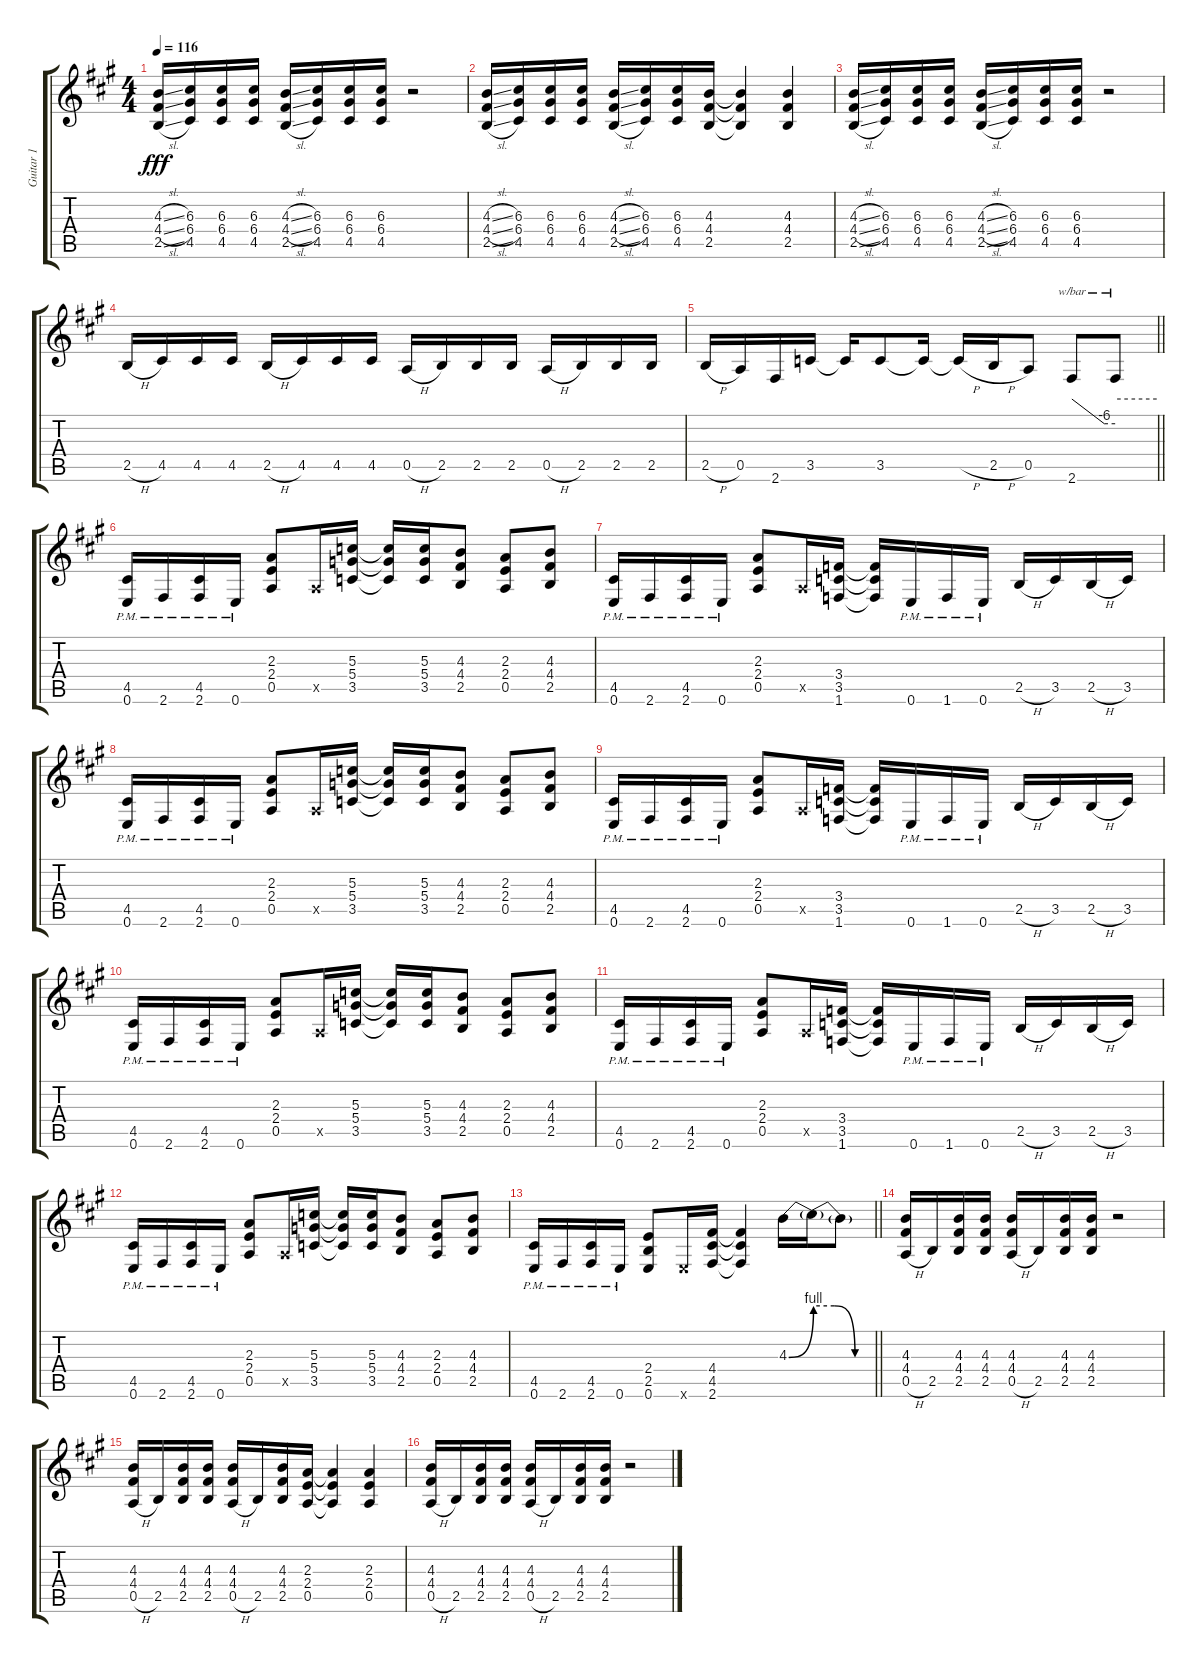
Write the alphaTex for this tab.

\track ("Guitar 1" "Guitar 1") {instrument distortionguitar}
\staff {score tabs}
\tuning (E4 B3 G3 D3 A2 E2) {hide}
\ts (4 4)
\tempo 116
\clef g2
\ks a
(4.3{sl} 4.4{sl} 2.5{sl}).16{dy fff} (6.3 6.4 4.5).16 (6.3 6.4 4.5).16 (6.3 6.4 4.5).16 (4.3{sl} 4.4{sl} 2.5{sl}).16 (6.3 6.4 4.5).16 (6.3 6.4 4.5).16 (6.3 6.4 4.5).16 r.2 |
(4.3{sl} 4.4{sl} 2.5{sl}).16 (6.3 6.4 4.5).16 (6.3 6.4 4.5).16 (6.3 6.4 4.5).16 (4.3{sl} 4.4{sl} 2.5{sl}).16 (6.3 6.4 4.5).16 (6.3 6.4 4.5).16 (4.3 4.4 2.5).16 (4.3{t} 4.4{t} 2.5{t}).4 (4.3 4.4 2.5).4 |
(4.3{sl} 4.4{sl} 2.5{sl}).16 (6.3 6.4 4.5).16 (6.3 6.4 4.5).16 (6.3 6.4 4.5).16 (4.3{sl} 4.4{sl} 2.5{sl}).16 (6.3 6.4 4.5).16 (6.3 6.4 4.5).16 (6.3 6.4 4.5).16 r.2 |
2.5{h}.16 4.5.16 4.5.16 4.5.16 2.5{h}.16 4.5.16 4.5.16 4.5.16 0.5{h}.16 2.5.16 2.5.16 2.5.16 0.5{h}.16 2.5.16 2.5.16 2.5.16 |
\barLineRight lightlight
2.5{h}.16 0.5.16 2.6.16 3.5.16 3.5{t}.16 3.5.8 3.5{t}.16 3.5{h t}.16 2.5{h}.16 0.5.8 2.6.8{tbe (custom default 0 0 45 -24 60 -24)} 2.6{t}.8{tbe (hold default 0 0 60 0)} |
(4.5{pm} 0.6{pm}).16 2.6{pm}.16 (4.5{pm} 2.6{pm}).16 0.6{pm}.16 (2.3 2.4 0.5).8 0.5{x}.16 (5.3 5.4 3.5).16 (5.3{t} 5.4{t} 3.5{t}).16 (5.3 5.4 3.5).16 (4.3 4.4 2.5).8 (2.3 2.4 0.5).8 (4.3 4.4 2.5).8 |
(4.5{pm} 0.6{pm}).16 2.6{pm}.16 (4.5{pm} 2.6{pm}).16 0.6{pm}.16 (2.3 2.4 0.5).8 0.5{x}.16 (3.4 3.5 1.6).16 (3.4{t} 3.5{t} 1.6{t}).16 0.6{pm}.16 1.6{pm}.16 0.6{pm}.16 2.5{h}.16 3.5.16 2.5{h}.16 3.5.16 |
(4.5{pm} 0.6{pm}).16 2.6{pm}.16 (4.5{pm} 2.6{pm}).16 0.6{pm}.16 (2.3 2.4 0.5).8 0.5{x}.16 (5.3 5.4 3.5).16 (5.3{t} 5.4{t} 3.5{t}).16 (5.3 5.4 3.5).16 (4.3 4.4 2.5).8 (2.3 2.4 0.5).8 (4.3 4.4 2.5).8 |
(4.5{pm} 0.6{pm}).16 2.6{pm}.16 (4.5{pm} 2.6{pm}).16 0.6{pm}.16 (2.3 2.4 0.5).8 0.5{x}.16 (3.4 3.5 1.6).16 (3.4{t} 3.5{t} 1.6{t}).16 0.6{pm}.16 1.6{pm}.16 0.6{pm}.16 2.5{h}.16 3.5.16 2.5{h}.16 3.5.16 |
(4.5{pm} 0.6{pm}).16 2.6{pm}.16 (4.5{pm} 2.6{pm}).16 0.6{pm}.16 (2.3 2.4 0.5).8 0.5{x}.16 (5.3 5.4 3.5).16 (5.3{t} 5.4{t} 3.5{t}).16 (5.3 5.4 3.5).16 (4.3 4.4 2.5).8 (2.3 2.4 0.5).8 (4.3 4.4 2.5).8 |
(4.5{pm} 0.6{pm}).16 2.6{pm}.16 (4.5{pm} 2.6{pm}).16 0.6{pm}.16 (2.3 2.4 0.5).8 0.5{x}.16 (3.4 3.5 1.6).16 (3.4{t} 3.5{t} 1.6{t}).16 0.6{pm}.16 1.6{pm}.16 0.6{pm}.16 2.5{h}.16 3.5.16 2.5{h}.16 3.5.16 |
(4.5{pm} 0.6{pm}).16 2.6{pm}.16 (4.5{pm} 2.6{pm}).16 0.6{pm}.16 (2.3 2.4 0.5).8 0.5{x}.16 (5.3 5.4 3.5).16 (5.3{t} 5.4{t} 3.5{t}).16 (5.3 5.4 3.5).16 (4.3 4.4 2.5).8 (2.3 2.4 0.5).8 (4.3 4.4 2.5).8 |
\barLineRight lightlight
(4.5{pm} 0.6{pm}).16 2.6{pm}.16 (4.5{pm} 2.6{pm}).16 0.6{pm}.16 (2.4 2.5 0.6).8 0.6{x}.16 (4.4 4.5 2.6).16 (4.4{t} 4.5{t} 2.6{t}).4 4.3{be (bend 0 0 60 4)}.16 4.3{be (custom 0 4 20 4 40 0 60 0) t}.16 4.3{t}.8 |
(4.3 4.4 0.5{h}).16 2.5.16 (4.3 4.4 2.5).16 (4.3 4.4 2.5).16 (4.3 4.4 0.5{h}).16 2.5.16 (4.3 4.4 2.5).16 (4.3 4.4 2.5).16 r.2 |
(4.3 4.4 0.5{h}).16 2.5.16 (4.3 4.4 2.5).16 (4.3 4.4 2.5).16 (4.3 4.4 0.5{h}).16 2.5.16 (4.3 4.4 2.5).16 (2.3 2.4 0.5).16 (2.3{t} 2.4{t} 0.5{t}).4 (2.3 2.4 0.5).4 |
(4.3 4.4 0.5{h}).16 2.5.16 (4.3 4.4 2.5).16 (4.3 4.4 2.5).16 (4.3 4.4 0.5{h}).16 2.5.16 (4.3 4.4 2.5).16 (4.3 4.4 2.5).16 r.2
